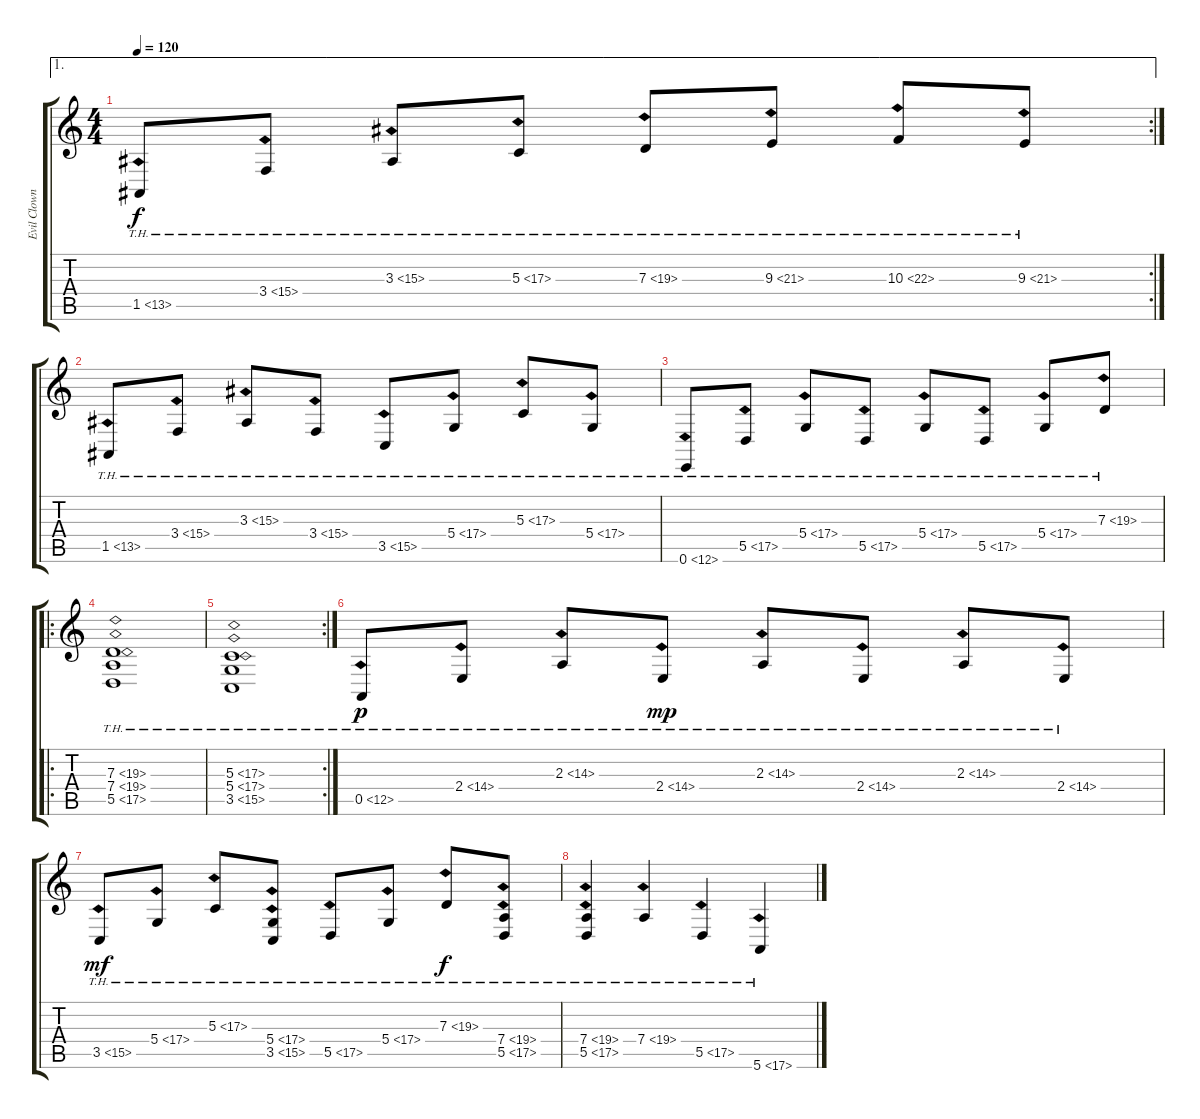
\track ("Evil Clown" "Evil Clown") {instrument musicbox}
\staff {score tabs}
\tuning (E4 B3 G3 D3 A2 E2) {hide}
\ae 1
\rc 2
\ts (4 4)
\tempo 120
\clef g2
\ks c
1.5{th 12}.8{dy f} 3.4{th 12}.8 3.3{th 12}.8 5.3{th 12}.8 7.3{th 12}.8 9.3{th 12}.8 10.3{th 12}.8 9.3{th 12}.8 |
1.5{th 12}.8 3.4{th 12}.8 3.3{th 12}.8 3.4{th 12}.8 3.5{th 12}.8 5.4{th 12}.8 5.3{th 12}.8 5.4{th 12}.8 |
0.6{th 12}.8 5.5{th 12}.8 5.4{th 12}.8 5.5{th 12}.8 5.4{th 12}.8 5.5{th 12}.8 5.4{th 12}.8 7.3{th 12}.8 |
\ro
(7.3{th 12} 7.4{th 12} 5.5{th 12}).1{volume 10 instrument choiraahs} |
\rc 2
(5.3{th 12} 5.4{th 12} 3.5{th 12}).1 |
0.5{th 12}.8{dy p volume 14 balance 8 instrument musicbox} 2.4{th 12}.8 2.3{th 12}.8 2.4{th 12}.8{dy mp} 2.3{th 12}.8 2.4{th 12}.8 2.3{th 12}.8 2.4{th 12}.8 |
3.5{th 12}.8{dy mf} 5.4{th 12}.8 5.3{th 12}.8 (5.4{th 12} 3.5{th 12}).8 5.5{th 12}.8 5.4{th 12}.8 7.3{th 12}.8{dy f} (7.4{th 12} 5.5{th 12}).8 |
(7.4{th 12} 5.5{th 12}).4 7.4{th 12}.4 5.5{th 12}.4 5.6{th 12}.4
